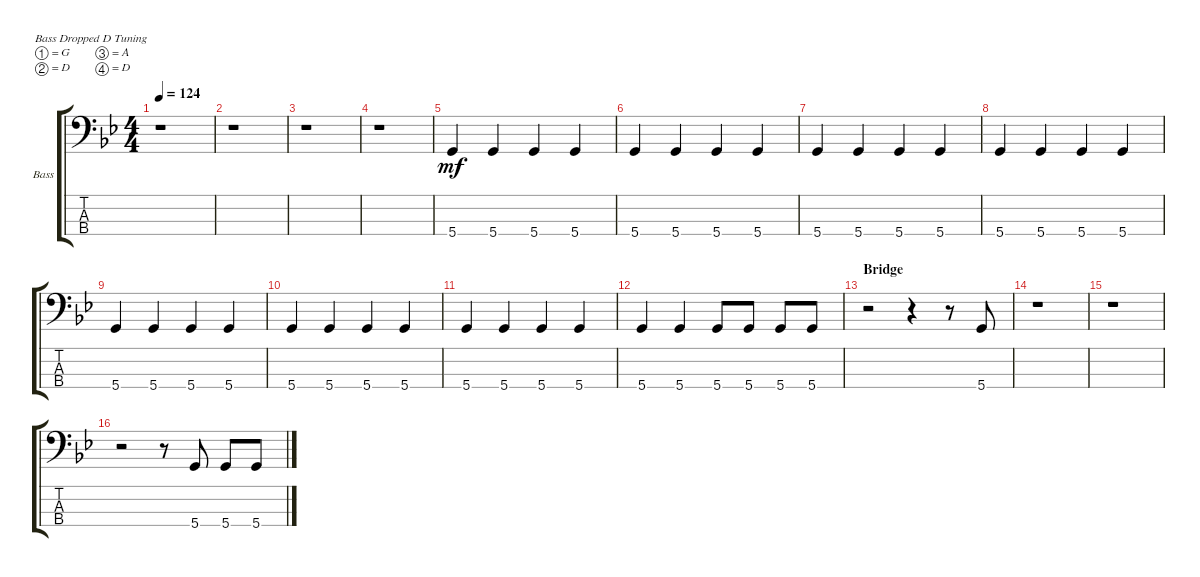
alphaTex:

\defaultSystemsLayout 4
\bracketExtendMode groupsimilarinstruments
\firstSystemTrackNameOrientation horizontal
\otherSystemsTrackNameOrientation horizontal
\track ("Bass" "Bass") {instrument electricbassfinger}
\staff {score tabs}
\tuning (G2 D2 A1 D1)
\ts (4 4)
\tempo 124
\clef f4
\ks gminor
r.1{dy mf} |
r.1 |
r.1 |
r.1 |
5.4.4 5.4.4 5.4.4 5.4.4 |
5.4.4 5.4.4 5.4.4 5.4.4 |
5.4.4 5.4.4 5.4.4 5.4.4 |
5.4.4 5.4.4 5.4.4 5.4.4 |
5.4.4 5.4.4 5.4.4 5.4.4 |
5.4.4 5.4.4 5.4.4 5.4.4 |
5.4.4 5.4.4 5.4.4 5.4.4 |
5.4.4 5.4.4 5.4.8 5.4.8 5.4.8 5.4.8 |
\section ("" "Bridge")
r.2 r.4 r.8 5.4.8 |
r.1 |
r.1 |
r.2 r.8 5.4.8 5.4.8 5.4.8
